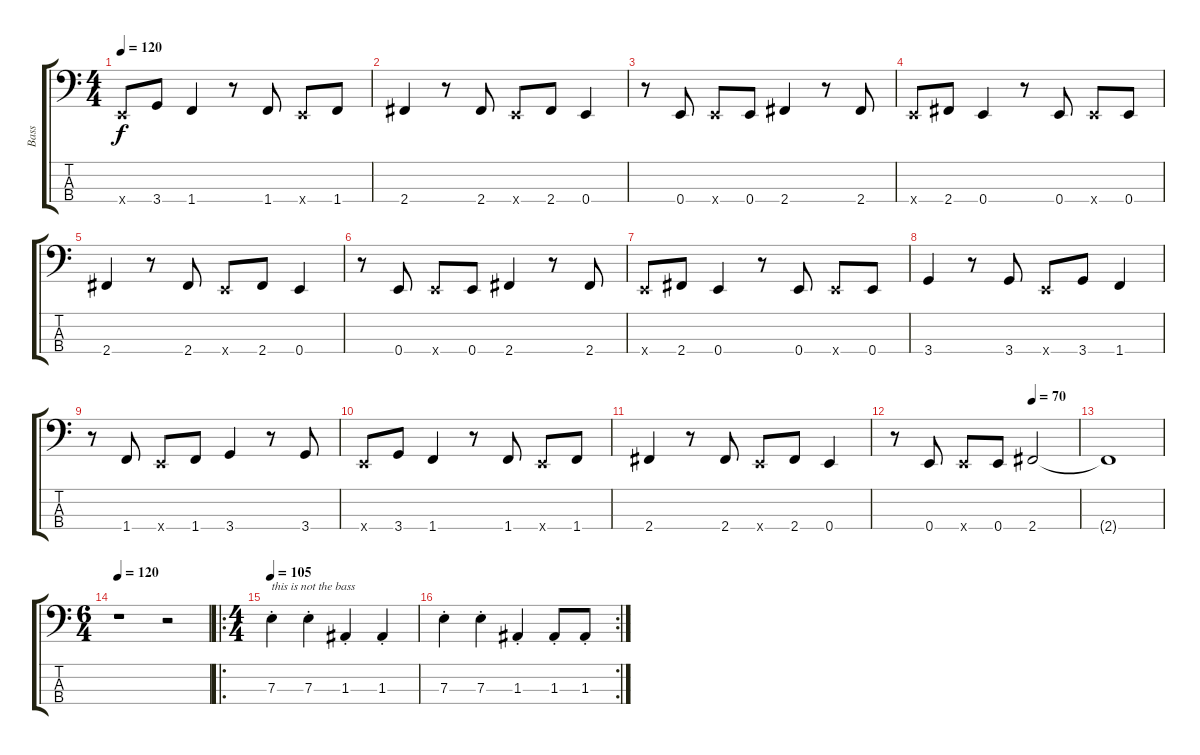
\track ("Bass" "Bass") {instrument electricbassfinger}
\staff {score tabs}
\tuning (G2 D2 A1 E1) {hide}
\ts (4 4)
\tempo 120
\clef f4
\ks c
0.4{x}.8{dy f} 3.4.8 1.4.4 r.8 1.4.8 0.4{x}.8 1.4.8 |
2.4.4 r.8 2.4.8 0.4{x}.8 2.4.8 0.4.4 |
r.8 0.4.8 0.4{x}.8 0.4.8 2.4.4 r.8 2.4.8 |
0.4{x}.8 2.4.8 0.4.4 r.8 0.4.8 0.4{x}.8 0.4.8 |
2.4.4 r.8 2.4.8 0.4{x}.8 2.4.8 0.4.4 |
r.8 0.4.8 0.4{x}.8 0.4.8 2.4.4 r.8 2.4.8 |
0.4{x}.8 2.4.8 0.4.4 r.8 0.4.8 0.4{x}.8 0.4.8 |
3.4.4 r.8 3.4.8 0.4{x}.8 3.4.8 1.4.4 |
r.8 1.4.8 0.4{x}.8 1.4.8 3.4.4 r.8 3.4.8 |
0.4{x}.8 3.4.8 1.4.4 r.8 1.4.8 0.4{x}.8 1.4.8 |
2.4.4 r.8 2.4.8 0.4{x}.8 2.4.8 0.4.4 |
\tempo (70 0.75)
r.8 0.4.8 0.4{x}.8 0.4.8 2.4.2 |
2.4{t}.1 |
\ts (6 4)
\tempo 120
r.1 r.2 |
\ro
\ts (4 4)
\tempo 105
7.3{st}.4{txt "this is not the bass" volume 15 instrument trombone} 7.3{st}.4 1.3{st}.4 1.3{st}.4 |
\rc 2
7.3{st}.4 7.3{st}.4 1.3{st}.4 1.3{st}.8 1.3{st}.8
